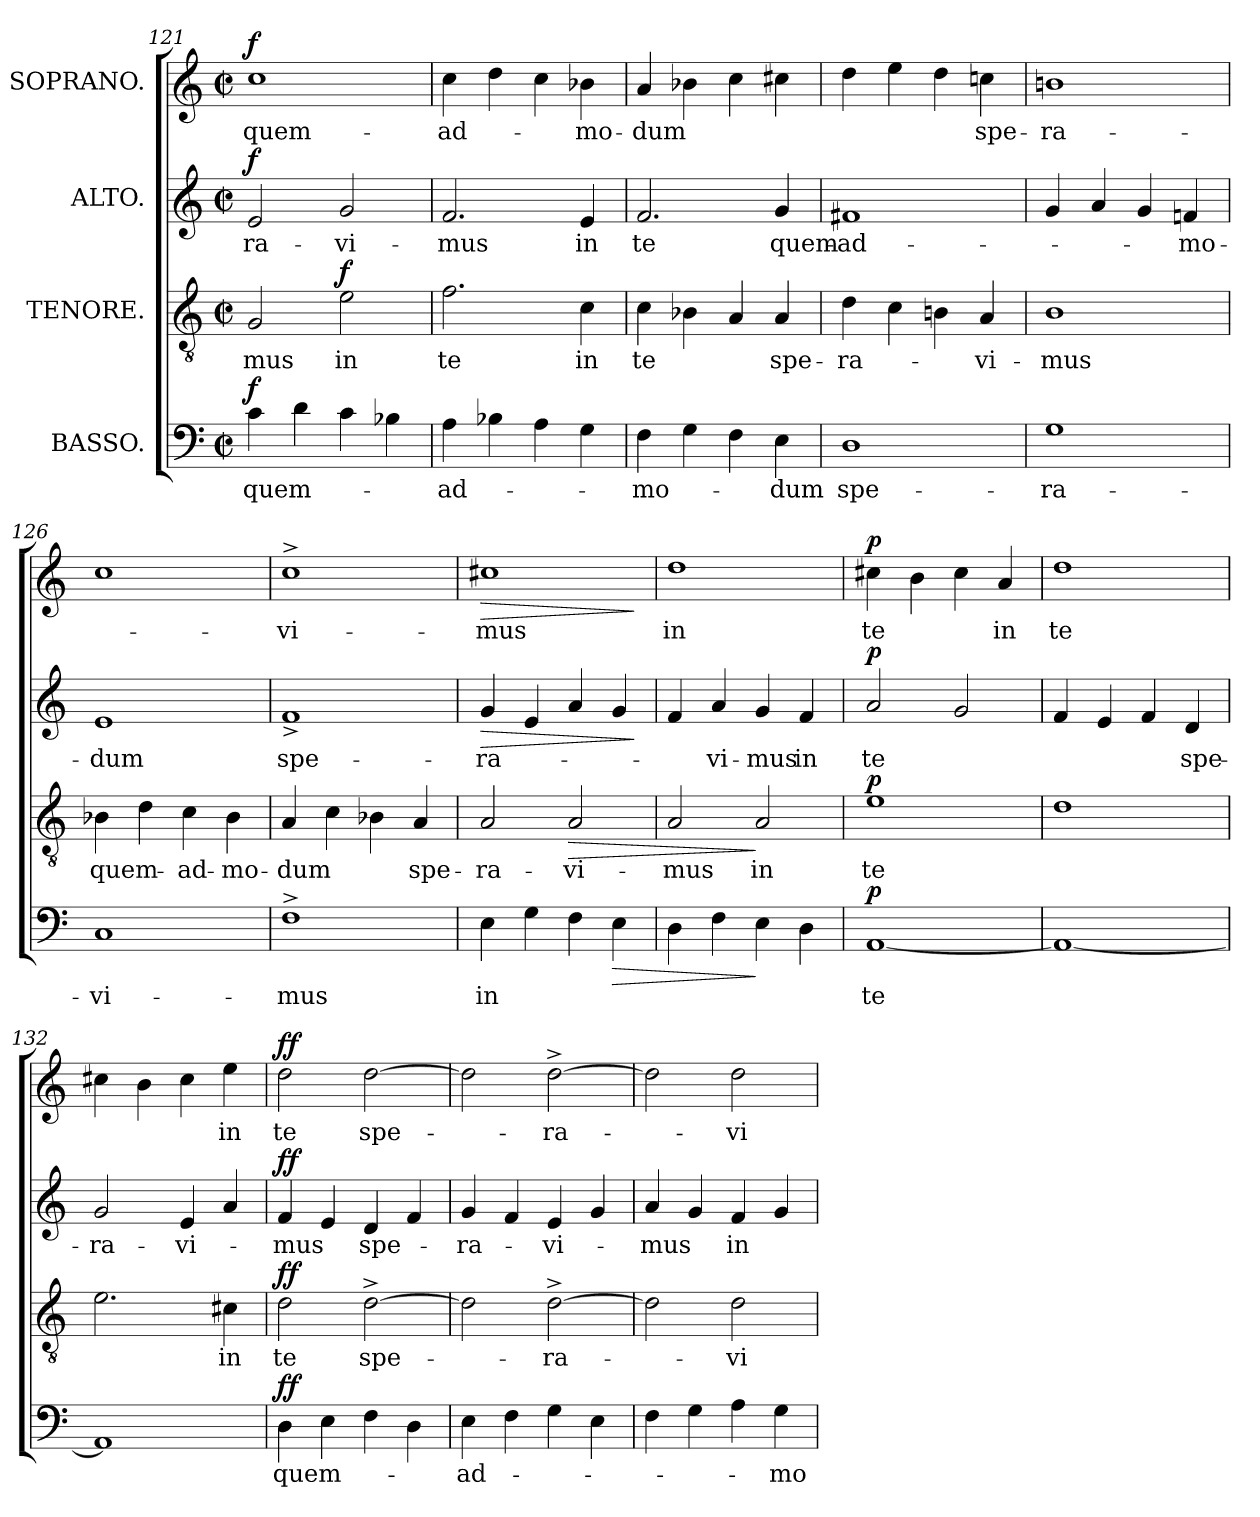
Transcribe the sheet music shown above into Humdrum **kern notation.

**kern	**text	**dynam	**kern	**text	**dynam	**kern	**text	**dynam	**kern	**text	**dynam
*part4	*part4	*part4	*part3	*part3	*part3	*part2	*part2	*part2	*part1	*part1	*part1
*staff4	*staff4	*staff4	*staff3	*staff3	*staff3	*staff2	*staff2	*staff2	*staff1	*staff1	*staff1
*I"BASSO.	*	*	*I"TENORE.	*	*	*I"ALTO.	*	*	*I"SOPRANO.	*	*
!!LO:LB:g=z
*clefF4	*	*	*clefGv2	*	*	*clefG2	*	*	*clefG2	*	*
*k[]	*	*	*k[]	*	*	*k[]	*	*	*k[]	*	*
*M2/2	*	*	*M2/2	*	*	*M2/2	*	*	*M2/2	*	*
*met(c|)	*	*	*met(c|)	*	*	*met(c|)	*	*	*met(c|)	*	*
=121	=121	=121	=121	=121	=121	=121	=121	=121	=121	=121	=121
!	!LO:LY:b	!LO:DY:a	!	!LO:LY:b	!	!	!LO:LY:b	!LO:DY:a	!	!LO:LY:b	!LO:DY:a
4c\	quem-	f	2G/	-mus	.	2e/	-ra-	f	1cc	quem-	f
4d\	.	.	.	.	.	.	.	.	.	.	.
!	!	!	!	!LO:LY:b	!LO:DY:a	!	!LO:LY:b	!	!	!	!
4c\	.	.	2e\	in	f	2g/	-vi-	.	.	.	.
4B-X\	.	.	.	.	.	.	.	.	.	.	.
=122	=122	=122	=122	=122	=122	=122	=122	=122	=122	=122	=122
!	!LO:LY:b	!	!	!LO:LY:b	!	!	!LO:LY:b	!	!	!LO:LY:b	!
4A\	-ad-	.	2.f\	te	.	2.f/	-mus	.	4cc\	-ad-	.
4B-X\	.	.	.	.	.	.	.	.	4dd\	.	.
4A\	.	.	.	.	.	.	.	.	4cc\	.	.
!	!	!	!	!LO:LY:b	!	!	!LO:LY:b	!	!	!LO:LY:b	!
4G\	.	.	4c\	in	.	4e/	in	.	4b-X\	-mo-	.
=123	=123	=123	=123	=123	=123	=123	=123	=123	=123	=123	=123
!	!LO:LY:b	!	!	!LO:LY:b	!	!	!LO:LY:b	!	!	!LO:LY:b	!
4F\	-mo-	.	4c\	te	.	2.f/	te	.	4a/	-dum	.
4G\	.	.	4B-X\	.	.	.	.	.	4b-X\	.	.
4F\	.	.	4A/	.	.	.	.	.	4cc\	.	.
!	!LO:LY:b	!	!	!LO:LY:b	!	!	!LO:LY:b	!	!	!	!
4E\	-dum	.	4A/	spe-	.	4g/	quem-	.	4cc#X\	.	.
=124	=124	=124	=124	=124	=124	=124	=124	=124	=124	=124	=124
!	!LO:LY:b	!	!	!LO:LY:b	!	!	!LO:LY:b	!	!	!	!
1D	spe-	.	4d\	-ra-	.	1f#X	-ad-	.	4dd\	.	.
.	.	.	4c\	.	.	.	.	.	4ee\	.	.
.	.	.	4Bn\	.	.	.	.	.	4dd\	.	.
!	!	!	!	!LO:LY:b	!	!	!	!	!	!LO:LY:b	!
.	.	.	4A/	-vi-	.	.	.	.	4ccn\	spe-	.
=125	=125	=125	=125	=125	=125	=125	=125	=125	=125	=125	=125
!	!LO:LY:b	!	!	!LO:LY:b	!	!	!	!	!	!LO:LY:b	!
1G	-ra-	.	1B	-mus	.	4g/	.	.	1bn	-ra-	.
.	.	.	.	.	.	4a/	.	.	.	.	.
.	.	.	.	.	.	4g/	.	.	.	.	.
!	!	!	!	!	!	!	!LO:LY:b	!	!	!	!
.	.	.	.	.	.	4fn/	-mo-	.	.	.	.
=126	=126	=126	=126	=126	=126	=126	=126	=126	=126	=126	=126
!	!LO:LY:b	!	!	!LO:LY:b	!	!	!LO:LY:b	!	!	!	!
1C	-vi-	.	4B-X\	quem-	.	1e	-dum	.	1cc	.	.
.	.	.	4d\	.	.	.	.	.	.	.	.
!	!	!	!	!LO:LY:b	!	!	!	!	!	!	!
.	.	.	4c\	-ad-	.	.	.	.	.	.	.
!	!	!	!	!LO:LY:b	!	!	!	!	!	!	!
.	.	.	4B-\	-mo-	.	.	.	.	.	.	.
=127	=127	=127	=127	=127	=127	=127	=127	=127	=127	=127	=127
!	!LO:LY:b	!	!	!LO:LY:b	!	!	!LO:LY:b	!	!	!LO:LY:b	!
1F^	-mus	.	4A/	-dum	.	1f^	spe-	.	1cc^	-vi-	.
.	.	.	4c\	.	.	.	.	.	.	.	.
.	.	.	4B-X\	.	.	.	.	.	.	.	.
!	!	!	!	!LO:LY:b	!	!	!	!	!	!	!
.	.	.	4A/	spe-	.	.	.	.	.	.	.
!!LO:LB:g=z
=128	=128	=128	=128	=128	=128	=128	=128	=128	=128	=128	=128
!	!LO:LY:b	!	!	!LO:LY:b	!	!	!LO:LY:b	!LO:HP:b	!	!LO:LY:b	!LO:HP:b
4E\	in	.	2A/	-ra-	.	4g/	-ra-	>	1cc#X	-mus	>
4G\	.	.	.	.	.	4e/	.	.	.	.	.
!	!	!	!	!LO:LY:b	!LO:HP:b	!	!	!	!	!	!
4F\	.	.	2A/	-vi-	>	4a/	.	.	.	.	.
!	!	!LO:HP:b	!	!	!	!	!	!	!	!	!
4E\	.	>	.	.	.	4g/	.	.	.	.	.
.	.	.	.	.	.	.	.	]	.	.	]
=129	=129	=129	=129	=129	=129	=129	=129	=129	=129	=129	=129
!	!	!	!	!LO:LY:b	!	!	!	!	!	!LO:LY:b	!
4D\	.	.	2A/	-mus	.	4f/	.	.	1dd	in	.
!	!	!	!	!	!	!	!LO:LY:b	!	!	!	!
4F\	.	.	.	.	.	4a/	-vi-	.	.	.	.
!	!	!	!	!LO:LY:b	!	!	!LO:LY:b	!	!	!	!
4E\	.	]	2A/	in	]	4g/	-mus	.	.	.	.
!	!	!	!	!	!	!	!LO:LY:b	!	!	!	!
4D\	.	.	.	.	.	4f/	in	.	.	.	.
=130	=130	=130	=130	=130	=130	=130	=130	=130	=130	=130	=130
!	!LO:LY:b	!LO:DY:a	!	!LO:LY:b	!LO:DY:a	!	!LO:LY:b	!LO:DY:a	!	!LO:LY:b	!LO:DY:a
[1AA	te	p	1e	te	p	2a/	-te	p	4cc#X\	te	p
.	.	.	.	.	.	.	.	.	4b\	.	.
.	.	.	.	.	.	2g/	.	.	4cc#\	.	.
!	!	!	!	!	!	!	!	!	!	!LO:LY:b	!
.	.	.	.	.	.	.	.	.	4a/	in	.
=131	=131	=131	=131	=131	=131	=131	=131	=131	=131	=131	=131
!	!	!	!	!	!	!	!	!	!	!LO:LY:b	!
1AA_	.	.	1d	.	.	4f/	.	.	1dd	te	.
.	.	.	.	.	.	4e/	.	.	.	.	.
.	.	.	.	.	.	4f/	.	.	.	.	.
!	!	!	!	!	!	!	!LO:LY:b	!	!	!	!
.	.	.	.	.	.	4d/	spe-	.	.	.	.
=132	=132	=132	=132	=132	=132	=132	=132	=132	=132	=132	=132
!	!	!	!	!	!	!	!LO:LY:b	!	!	!	!
1AA]	.	.	2.e\	.	.	2g/	-ra-	.	4cc#X\	.	.
.	.	.	.	.	.	.	.	.	4b\	.	.
!	!	!	!	!	!	!	!LO:LY:b	!	!	!	!
.	.	.	.	.	.	4e/	-vi-	.	4cc#\	.	.
!	!	!	!	!LO:LY:b	!	!	!	!	!	!LO:LY:b	!
.	.	.	4c#X\	in	.	4a/	.	.	4ee\	in	.
=133	=133	=133	=133	=133	=133	=133	=133	=133	=133	=133	=133
!	!LO:LY:b	!LO:DY:a	!	!LO:LY:b	!LO:DY:a	!	!LO:LY:b	!LO:DY:a	!	!LO:LY:b	!LO:DY:a
4D\	quem-	ff	2d\	te	ff	4f/	-mus	ff	2dd\	te	ff
4E\	.	.	.	.	.	4e/	.	.	.	.	.
!	!	!	!	!LO:LY:b	!	!	!LO:LY:b	!	!	!LO:LY:b	!
4F\	.	.	[2d^\	spe-	.	4d/	spe-	.	[2dd\	spe-	.
4D\	.	.	.	.	.	4f/	.	.	.	.	.
=134	=134	=134	=134	=134	=134	=134	=134	=134	=134	=134	=134
!	!LO:LY:b	!	!	!	!	!	!LO:LY:b	!	!	!	!
4E\	-ad-	.	2d\]	.	.	4g/	-ra-	.	2dd\]	.	.
4F\	.	.	.	.	.	4f/	.	.	.	.	.
!	!	!	!	!LO:LY:b	!	!	!LO:LY:b	!	!	!LO:LY:b	!
4G\	.	.	[2d^\	-ra-	.	4e/	-vi-	.	[2dd^\	-ra-	.
4E\	.	.	.	.	.	4g/	.	.	.	.	.
!!LO:PB:g=z
=135	=135	=135	=135	=135	=135	=135	=135	=135	=135	=135	=135
!	!	!	!	!	!	!	!LO:LY:b	!	!	!	!
4F\	.	.	2d\]	.	.	4a/	-mus	.	2dd\]	.	.
4G\	.	.	.	.	.	4g/	.	.	.	.	.
!	!	!	!	!LO:LY:b	!	!	!LO:LY:b	!	!	!LO:LY:b	!
4A\	.	.	2d\	-vi-	.	4f/	in	.	2dd\	-vi-	.
!	!LO:LY:b	!	!	!	!	!	!	!	!	!	!
4G\	mo-	.	.	.	.	4g/	.	.	.	.	.
=	=	=	=	=	=	=	=	=	=	=	=
*-	*-	*-	*-	*-	*-	*-	*-	*-	*-	*-	*-
